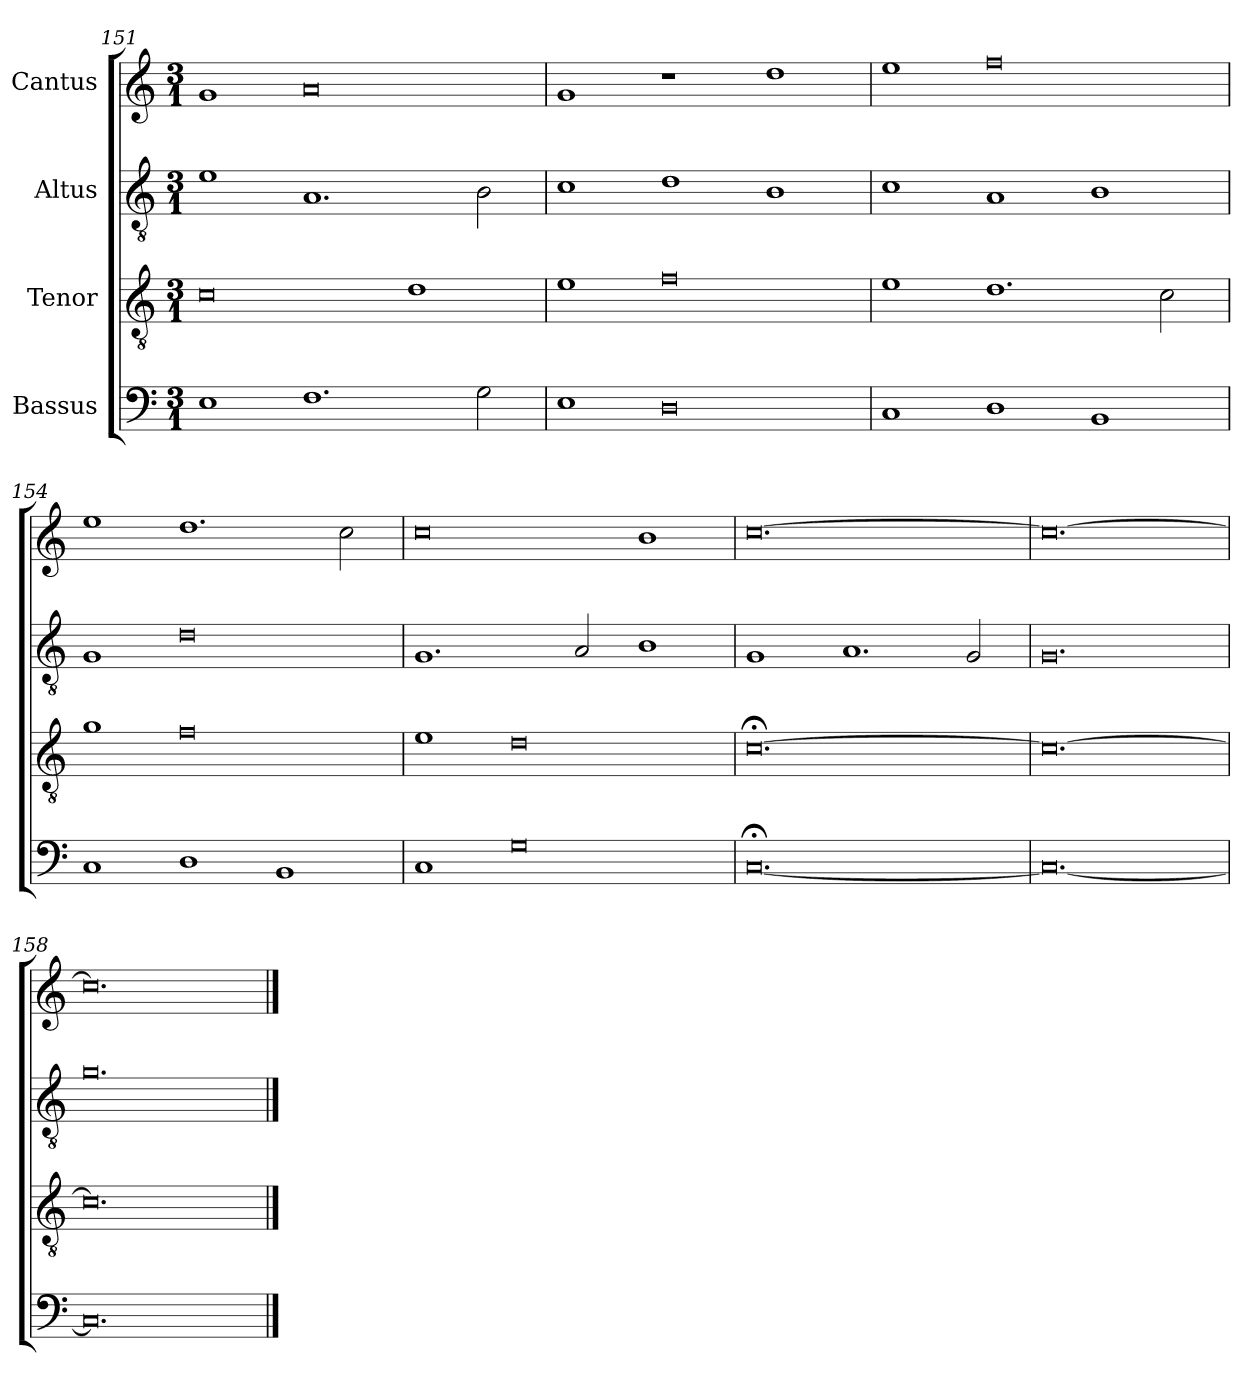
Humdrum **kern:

**kern	**kern	**kern	**kern
*part4	*part3	*part2	*part1
*staff4	*staff3	*staff2	*staff1
*I"Bassus	*I"Tenor	*I"Altus	*I"Cantus
!!LO:LB:g=z
*clefF4	*clefGv2	*clefGv2	*clefG2
*	*ITrd7c12	*ITrd7c12	*
*k[]	*k[]	*k[]	*k[]
*C:	*C:	*C:	*C:
*M3/1	*M3/1	*M3/1	*M3/1
=151	=151	=151	=151
1Ei	0Ci	1Ei	1gi
1.Fi	.	1.AAi	0ai
.	1Di	.	.
2Gi\	.	2BBi\	.
=152	=152	=152	=152
1Ei	1Ei	1Ci	1gi
0Di	0Fi	1Di	1r
.	.	1BBi	1ddi
=153	=153	=153	=153
1Ci	1Ei	1Ci	1eei
1Di	1.Di	1AAi	0ffi
1BBi	.	1BBi	.
.	2Ci\	.	.
!!LO:LB:g=z
=154	=154	=154	=154
1Ci	1Gi	1GGi	1eei
1Di	0Fi	0Di	1.ddi
1BBi	.	.	.
.	.	.	2cci\
=155	=155	=155	=155
1Ci	1Ei	1.GGi	0cci
0Gi	0Di	.	.
.	.	2AAi/	.
.	.	1BBi	1bi
=156	=156	=156	=156
[<0.C;i	[>0.C;i	1GGi	[>0.cci
.	.	1.AAi	.
.	.	2GGi/	.
=157	=157	=157	=157
0.Ci_<	0.Ci_>	0.GGi	0.cci_>
=158	=158	=158	=158
0.Ci]	0.Ci]	0.Gi	0.cci]
==	==	==	==
*-	*-	*-	*-
